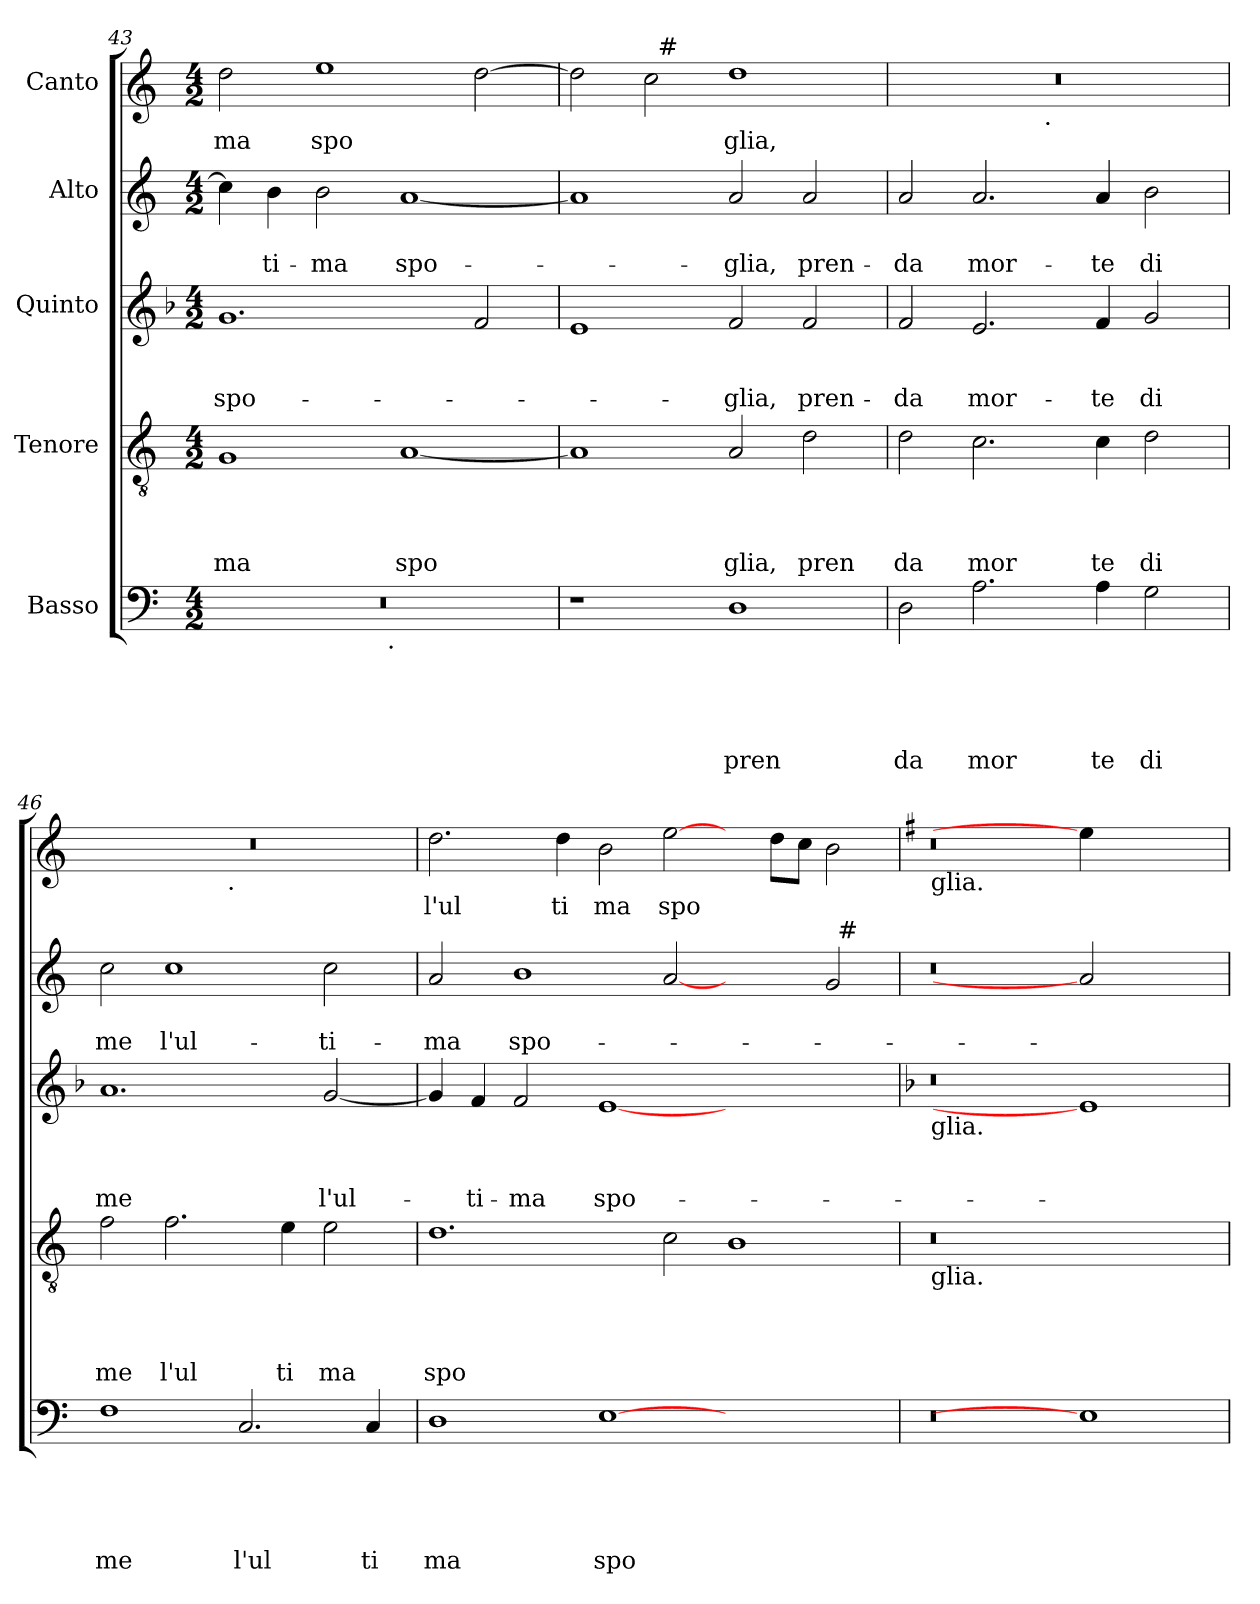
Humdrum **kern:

**kern	**text	**text	**text	**text	**text	**kern	**text	**text	**text	**text	**kern	**text	**text	**text	**kern	**text	**text	**kern	**text
*part5	*part5	*part5	*part5	*part5	*part5	*part4	*part4	*part4	*part4	*part4	*part3	*part3	*part3	*part3	*part2	*part2	*part2	*part1	*part1
*staff5	*staff5	*staff5	*staff5	*staff5	*staff5	*staff4	*staff4	*staff4	*staff4	*staff4	*staff3	*staff3	*staff3	*staff3	*staff2	*staff2	*staff2	*staff1	*staff1
*I"Basso	*	*	*	*	*	*I"Tenore	*	*	*	*	*I"Quinto	*	*	*	*I"Alto	*	*	*I"Canto	*
*clefF4	*	*	*	*	*	*clefGv2	*	*	*	*	*clefG2	*	*	*	*clefG2	*	*	*clefG2	*
*ITrd-3c-5	*	*	*	*	*	*ITrd-3c-5	*	*	*	*	*	*	*	*	*ITrd-3c-5	*	*	*ITrd-3c-5	*
*k[b-]	*	*	*	*	*	*k[b-]	*	*	*	*	*k[b-]	*	*	*	*k[b-]	*	*	*k[b-]	*
*F:	*	*	*	*	*	*F:	*	*	*	*	*F:	*	*	*	*F:	*	*	*F:	*
*M4/2	*	*	*	*	*	*M4/2	*	*	*	*	*M4/2	*	*	*	*M4/2	*	*	*M4/2	*
=43	=43	=43	=43	=43	=43	=43	=43	=43	=43	=43	=43	=43	=43	=43	=43	=43	=43	=43	=43
!	!	!	!	!	!	!	!	!	!	!LO:LY:b	!	!	!	!LO:LY:b	!	!	!	!	!LO:LY:b
*^	*	*	*	*	*	*	*	*	*	*	*	*	*	*	*	*	*	*	*
0r	2ryy	.	.	.	.	.	1c	.	.	.	ma	1.g	.	.	spo-	4ff\]	.	.	2gg\	ma
!	!	!	!	!	!	!	!	!	!	!	!	!	!	!	!	!	!	!LO:LY:b	!	!
.	.	.	.	.	.	.	.	.	.	.	.	.	.	.	.	4ee\	.	-ti-	.	.
!	!	!	!	!	!	!	!	!	!	!	!	!	!	!	!	!	!	!LO:LY:b	!	!LO:LY:b
.	4...ryy	.	.	.	.	.	.	.	.	.	.	.	.	.	.	2ee\	.	-ma	1aa	spo
!	!LO:TX:b:t=.	!	!	!	!	!	!	!	!	!	!	!	!	!	!	!	!	!	!	!
.	1ryy	.	.	.	.	.	.	.	.	.	.	.	.	.	.	.	.	.	.	.
!	!	!	!	!	!	!	!	!	!	!	!LO:LY:b	!	!	!	!	!	!	!LO:LY:b	!	!
.	.	.	.	.	.	.	[<1d	.	.	.	spo	.	.	.	.	[<1dd	.	spo-	.	.
.	.	.	.	.	.	.	.	.	.	.	.	2f/	.	.	.	.	.	.	[>2gg\	.
.	32ryy	.	.	.	.	.	.	.	.	.	.	.	.	.	.	.	.	.	.	.
*v	*v	*	*	*	*	*	*	*	*	*	*	*	*	*	*	*	*	*	*	*
=44	=44	=44	=44	=44	=44	=44	=44	=44	=44	=44	=44	=44	=44	=44	=44	=44	=44	=44	=44
*	*	*	*	*	*	*	*	*	*	*	*	*	*	*	*	*	*	*^	*
1r	.	.	.	.	.	1d]	.	.	.	.	1e	.	.	.	1dd]	.	.	2gg\]	2ryy	.
.	.	.	.	.	.	.	.	.	.	.	.	.	.	.	.	.	.	2ff\	32ryy	.
!	!	!	!	!	!	!	!	!	!	!	!	!	!	!	!	!	!	!	!LO:TX:a:t=#	!
.	.	.	.	.	.	.	.	.	.	.	.	.	.	.	.	.	.	.	1ryy	.
!	!	!	!	!	!LO:LY:b	!	!	!	!	!LO:LY:b	!	!	!	!LO:LY:b	!	!	!LO:LY:b	!	!	!LO:LY:b
1G	.	.	.	.	pren	2d/	.	.	.	glia,	2f/	.	.	-glia,	2dd/	.	-glia,	1gg	.	glia,
!	!	!	!	!	!	!	!	!	!	!LO:LY:b	!	!	!	!LO:LY:b	!	!	!LO:LY:b	!	!	!
.	.	.	.	.	.	2g\	.	.	.	pren	2f/	.	.	pren-	2dd/	.	pren-	.	.	.
.	.	.	.	.	.	.	.	.	.	.	.	.	.	.	.	.	.	.	4...ryy	.
=45	=45	=45	=45	=45	=45	=45	=45	=45	=45	=45	=45	=45	=45	=45	=45	=45	=45	=45	=45	=45
!	!	!	!	!	!LO:LY:b	!	!	!	!	!LO:LY:b	!	!	!	!LO:LY:b	!	!	!LO:LY:b	!	!	!
2G\	.	.	.	.	da	2g\	.	.	.	da	2f/	.	.	-da	2dd/	.	-da	0r	2ryy	.
!	!	!	!	!	!LO:LY:b	!	!	!	!	!LO:LY:b	!	!	!	!LO:LY:b	!	!	!LO:LY:b	!	!	!
2.d\	.	.	.	.	mor	2.f\	.	.	.	mor	2.e/	.	.	mor-	2.dd/	.	mor-	.	4...ryy	.
!	!	!	!	!	!	!	!	!	!	!	!	!	!	!	!	!	!	!	!LO:TX:b:t=.	!
.	.	.	.	.	.	.	.	.	.	.	.	.	.	.	.	.	.	.	1ryy	.
!	!	!	!	!	!LO:LY:b	!	!	!	!	!LO:LY:b	!	!	!	!LO:LY:b	!	!	!LO:LY:b	!	!	!
4d\	.	.	.	.	te	4f\	.	.	.	te	4f/	.	.	-te	4dd/	.	-te	.	.	.
!	!	!	!	!	!LO:LY:b	!	!	!	!	!LO:LY:b	!	!	!	!LO:LY:b	!	!	!LO:LY:b	!	!	!
2c\	.	.	.	.	di	2g\	.	.	.	di	2g/	.	.	di	2ee\	.	di	.	.	.
.	.	.	.	.	.	.	.	.	.	.	.	.	.	.	.	.	.	.	32ryy	.
=46	=46	=46	=46	=46	=46	=46	=46	=46	=46	=46	=46	=46	=46	=46	=46	=46	=46	=46	=46	=46
!	!	!	!	!	!LO:LY:b	!	!	!	!	!LO:LY:b	!	!	!	!LO:LY:b	!	!	!LO:LY:b	!	!	!
1B-	.	.	.	.	me	2b-\	.	.	.	me	1.a	.	.	me	2ff\	.	me	0r	2ryy	.
!	!	!	!	!	!	!	!	!	!	!LO:LY:b	!	!	!	!	!	!	!LO:LY:b	!	!	!
.	.	.	.	.	.	2.b-\	.	.	.	l'ul	.	.	.	.	1ff	.	l'ul-	.	4...ryy	.
!	!	!	!	!	!	!	!	!	!	!	!	!	!	!	!	!	!	!	!LO:TX:b:t=.	!
.	.	.	.	.	.	.	.	.	.	.	.	.	.	.	.	.	.	.	1ryy	.
!	!	!	!	!	!LO:LY:b	!	!	!	!	!	!	!	!	!	!	!	!	!	!	!
2.F/	.	.	.	.	l'ul	.	.	.	.	.	.	.	.	.	.	.	.	.	.	.
!	!	!	!	!	!	!	!	!	!	!LO:LY:b	!	!	!	!	!	!	!	!	!	!
.	.	.	.	.	.	4a\	.	.	.	ti	.	.	.	.	.	.	.	.	.	.
!	!	!	!	!	!	!	!	!	!	!LO:LY:b	!	!	!	!LO:LY:b	!	!	!LO:LY:b	!	!	!
.	.	.	.	.	.	2a\	.	.	.	ma	[<2g/	.	.	l'ul-	2ff\	.	-ti-	.	.	.
!	!	!	!	!	!LO:LY:b	!	!	!	!	!	!	!	!	!	!	!	!	!	!	!
4F/	.	.	.	.	ti	.	.	.	.	.	.	.	.	.	.	.	.	.	.	.
.	.	.	.	.	.	.	.	.	.	.	.	.	.	.	.	.	.	.	32ryy	.
=47	=47	=47	=47	=47	=47	=47	=47	=47	=47	=47	=47	=47	=47	=47	=47	=47	=47	=47	=47	=47
!	!	!	!	!	!LO:LY:b	!	!	!	!	!LO:LY:b	!	!	!	!	!	!	!LO:LY:b	!	!	!LO:LY:b
*	*	*	*	*	*	*	*	*	*	*	*	*	*	*	*^	*	*	*v	*v	*
1G	.	.	.	.	ma	1.g	.	.	.	spo	4g/]	.	.	.	2dd/	1ryy	.	-ma	2.gg>\	l'ul
!	!	!	!	!	!	!	!	!	!	!	!	!	!	!LO:LY:b	!	!	!	!	!	!
.	.	.	.	.	.	.	.	.	.	.	4f/	.	.	-ti-	.	.	.	.	.	.
!	!	!	!	!	!	!	!	!	!	!	!	!	!	!LO:LY:b	!	!	!	!LO:LY:b	!	!
.	.	.	.	.	.	.	.	.	.	.	2f/	.	.	-ma	1ee	.	.	spo-	.	.
!	!	!	!	!	!	!	!	!	!	!	!	!	!	!	!	!	!	!	!	!LO:LY:b
.	.	.	.	.	.	.	.	.	.	.	.	.	.	.	.	.	.	.	4gg\	ti
!	!	!	!	!	!LO:LY:b	!	!	!	!	!	!	!	!	!LO:LY:b	!	!	!	!	!	!LO:LY:b
[1A	.	.	.	.	spo	.	.	.	.	.	[1e	.	.	spo-	.	1ryy	.	.	2ee\	ma
!	!	!	!	!	!	!	!	!	!	!	!	!	!	!	!	!	!	!	!	!LO:LY:b
.	.	.	.	.	.	2f\	.	.	.	.	.	.	.	.	[2dd	.	.	.	[2aa\	spo
1ryy	.	.	.	.	.	1e	.	.	.	.	1ryy	.	.	.	2ryy	2ryy	.	.	4ryy	.
.	.	.	.	.	.	.	.	.	.	.	.	.	.	.	.	.	.	.	8gg\L	.
.	.	.	.	.	.	.	.	.	.	.	.	.	.	.	.	.	.	.	8ff\J	.
.	.	.	.	.	.	.	.	.	.	.	.	.	.	.	2cc/	32ryy	.	.	2ee\	.
!	!	!	!	!	!	!	!	!	!	!	!	!	!	!	!	!LO:TX:a:t=#	!	!	!	!
.	.	.	.	.	.	.	.	.	.	.	.	.	.	.	.	4...ryy	.	.	.	.
*	*	*	*	*	*	*	*	*	*	*	*	*	*	*	*v	*v	*	*	*	*
=48	=48	=48	=48	=48	=48	=48	=48	=48	=48	=48	=48	=48	=48	=48	=48	=48	=48	=48	=48
*	*	*	*	*	*	*	*	*	*	*	*	*	*	*	*	*	*	*k[]	*
*	*	*	*	*	*	*	*	*	*	*	*	*	*	*	*	*	*	*C:	*
*	*	*	*	*	*	*	*	*	*	*	*	*	*	*	*^	*	*	*	*
!	!	!	!	!	!	!	!	!	!	!	!	!	!	!	!	!	!	!	!LO:TX:b:t=glia.	!
!	!	!	!	!	!	!	!	!	!	!	!	!	!	!	!LO:TX:b:t=glia.	!	!	!	!	!
!	!	!	!	!	!	!	!	!	!	!	!LO:TX:b:t=glia.	!	!	!	!	!	!	!	!	!
!	!	!	!	!	!	!LO:TX:b:t=glia.	!	!	!	!	!	!	!	!	!	!	!	!	!	!
*	*	*	*	*	*	*	*	*	*	*	*	*	*	*	*v	*v	*	*	*	*
0r	.	.	.	.	.	0r	.	.	.	.	0r	.	.	.	0r	.	.	0r	.
1A]	.	.	.	.	.	1ryy	.	.	.	.	1e]	.	.	.	2dd]	.	.	4aa\]	.
.	.	.	.	.	.	.	.	.	.	.	.	.	.	.	.	.	.	2.ryy	.
.	.	.	.	.	.	.	.	.	.	.	.	.	.	.	2ryy	.	.	.	.
=	=	=	=	=	=	=	=	=	=	=	=	=	=	=	=	=	=	=	=
*-	*-	*-	*-	*-	*-	*-	*-	*-	*-	*-	*-	*-	*-	*-	*-	*-	*-	*-	*-
